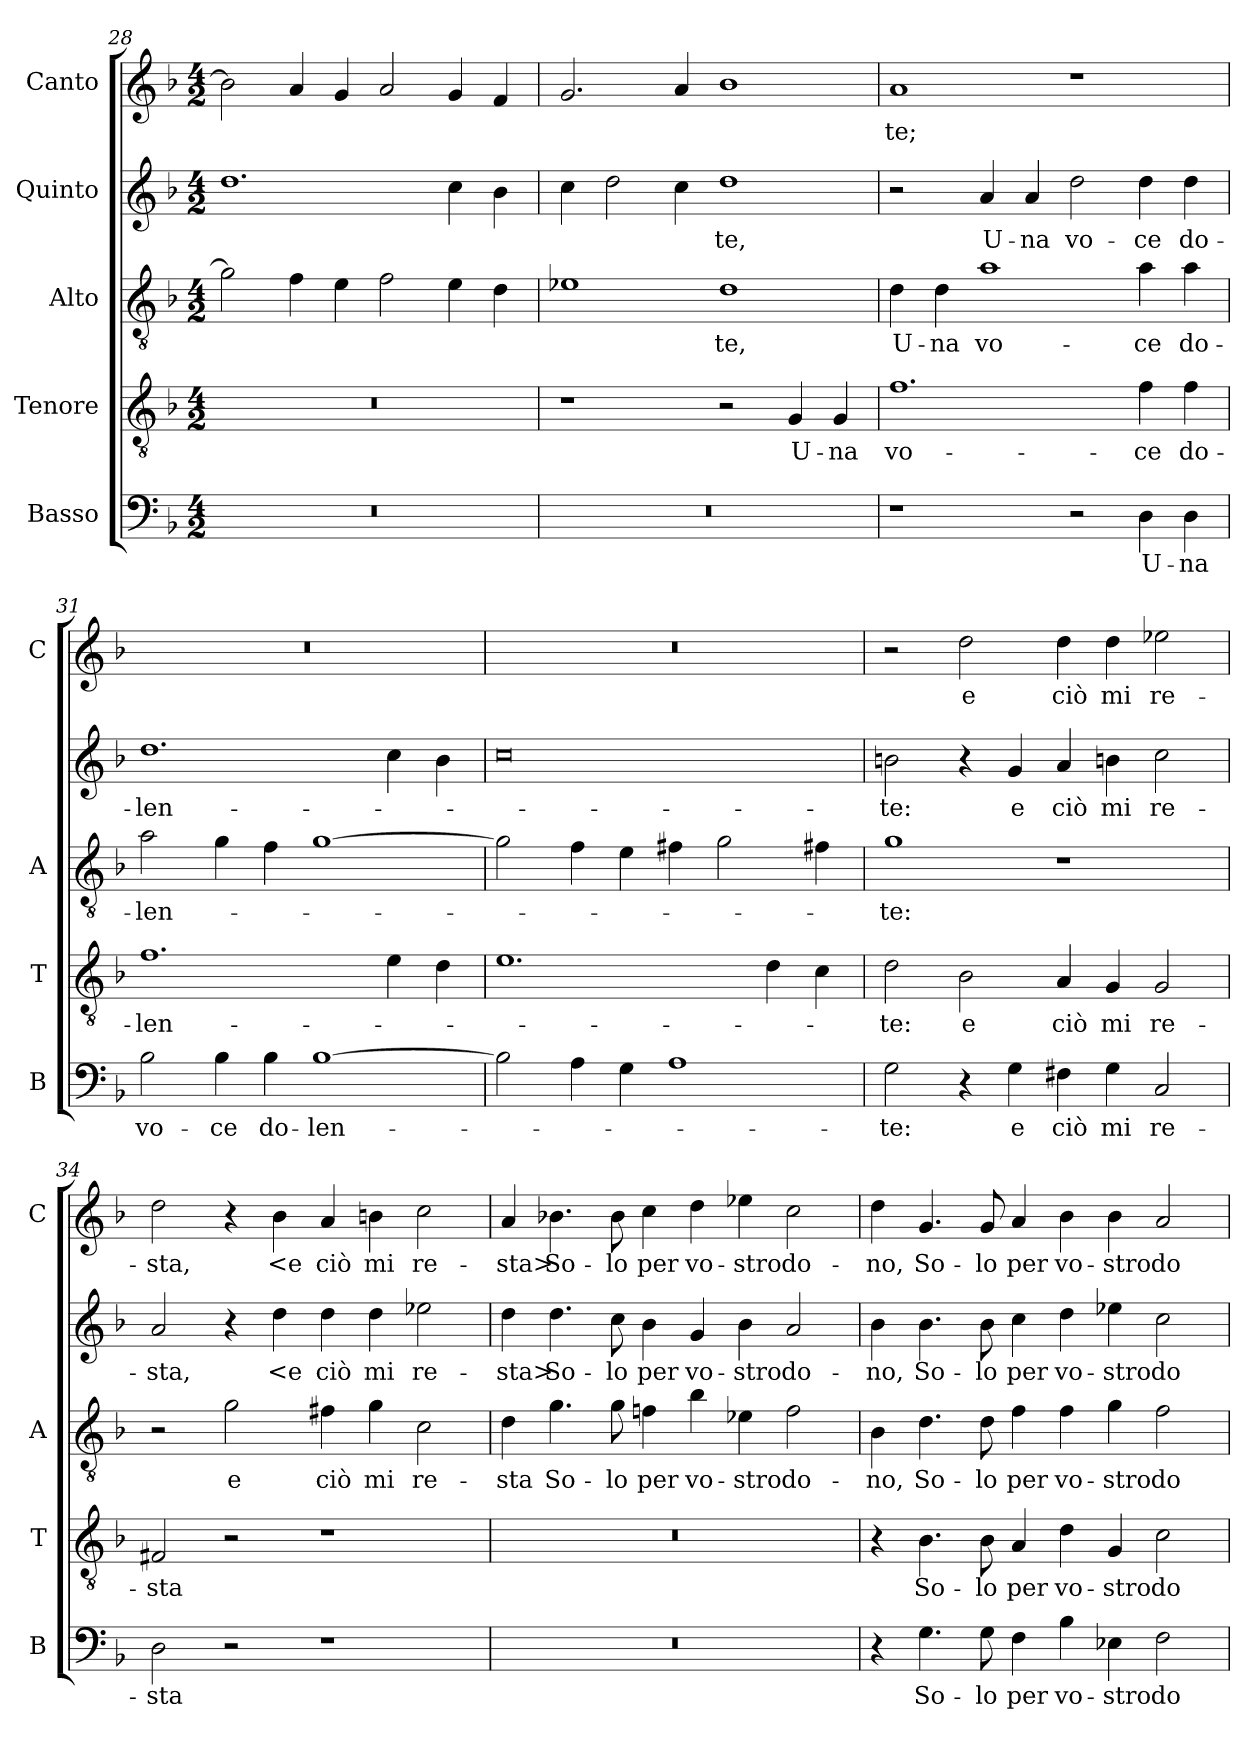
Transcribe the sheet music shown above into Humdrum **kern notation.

**kern	**text	**kern	**text	**kern	**text	**kern	**text	**kern	**text
*part5	*part5	*part4	*part4	*part3	*part3	*part2	*part2	*part1	*part1
*staff5	*staff5	*staff4	*staff4	*staff3	*staff3	*staff2	*staff2	*staff1	*staff1
*I"Basso	*	*I"Tenore	*	*I"Alto	*	*I"Quinto	*	*I"Canto	*
*I'B	*	*I'T	*	*I'A	*	*	*	*I'C	*
*clefF4	*	*clefGv2	*	*clefGv2	*	*clefG2	*	*clefG2	*
*k[b-]	*	*k[b-]	*	*k[b-]	*	*k[b-]	*	*k[b-]	*
*M4/2	*	*M4/2	*	*M4/2	*	*M4/2	*	*M4/2	*
=28	=28	=28	=28	=28	=28	=28	=28	=28	=28
0r	.	0r	.	2g]	.	1.dd	.	2b-]	.
.	.	.	.	4f	.	.	.	4a	.
.	.	.	.	4e	.	.	.	4g	.
.	.	.	.	2f	.	.	.	2a	.
.	.	.	.	4e	.	4cc	.	4g	.
.	.	.	.	4d	.	4b-	.	4f	.
=29	=29	=29	=29	=29	=29	=29	=29	=29	=29
0r	.	1r	.	1e-X	.	4cc	.	2.g	.
.	.	.	.	.	.	2dd	.	.	.
.	.	.	.	.	.	4cc	.	4a	.
.	.	2r	.	1d	-te,	1dd	-te,	1b-	.
.	.	4G	U-	.	.	.	.	.	.
.	.	4G	-na	.	.	.	.	.	.
=30	=30	=30	=30	=30	=30	=30	=30	=30	=30
1r	.	1.f	vo-	4d	U-	2r	.	1a	-te;
.	.	.	.	4d	-na	.	.	.	.
.	.	.	.	1a	vo-	4a	U-	.	.
.	.	.	.	.	.	4a	-na	.	.
2r	.	.	.	.	.	2dd	vo-	1r	.
4D	U-	4f	-ce	4a	-ce	4dd	-ce	.	.
4D	-na	4f	do-	4a	do-	4dd	do-	.	.
=31	=31	=31	=31	=31	=31	=31	=31	=31	=31
2B-	vo-	1.f	-len-	2a	-len-	1.dd	-len-	0r	.
4B-	-ce	.	.	4g	.	.	.	.	.
4B-	do-	.	.	4f	.	.	.	.	.
[1B-	-len-	.	.	[1g	.	.	.	.	.
.	.	4e	.	.	.	4cc	.	.	.
.	.	4d	.	.	.	4b-	.	.	.
=32	=32	=32	=32	=32	=32	=32	=32	=32	=32
2B-]	.	1.e	.	2g]	.	0cc	.	0r	.
4A	.	.	.	4f	.	.	.	.	.
4G	.	.	.	4e	.	.	.	.	.
1A	.	.	.	4f#X	.	.	.	.	.
.	.	.	.	2g	.	.	.	.	.
.	.	4d	.	.	.	.	.	.	.
.	.	4c	.	4f#X	.	.	.	.	.
=33	=33	=33	=33	=33	=33	=33	=33	=33	=33
2G	-te:	2d	-te:	1g	-te:	2bn	-te:	2r	.
4r	.	2B-	e	.	.	4r	.	2dd	e
4G	e	.	.	.	.	4g	e	.	.
4F#X	ciò	4A	ciò	1r	.	4a	ciò	4dd	ciò
4G	mi	4G	mi	.	.	4bn	mi	4dd	mi
2C	re-	2G	re-	.	.	2cc	re-	2ee-X	re-
=34	=34	=34	=34	=34	=34	=34	=34	=34	=34
2D	-sta	2F#X	-sta	2r	.	2a	-sta,	2dd	-sta,
2r	.	2r	.	2g	e	4r	.	4r	.
.	.	.	.	.	.	4dd	<e	4b-	<e
1r	.	1r	.	4f#X	ciò	4dd	ciò	4a	ciò
.	.	.	.	4g	mi	4dd	mi	4bn	mi
.	.	.	.	2c	re-	2ee-X	re-	2cc	re-
=35	=35	=35	=35	=35	=35	=35	=35	=35	=35
0r	.	0r	.	4d	-sta	4dd	-sta>	4a	-sta>
.	.	.	.	4.g	So-	4.dd	So-	4.b-X	So-
.	.	.	.	8g	-lo	8cc	-lo	8b-	-lo
.	.	.	.	4fn	per	4b-	per	4cc	per
.	.	.	.	4b-	vo-	4g	vo-	4dd	vo-
.	.	.	.	4e-X	-stro	4b-	-stro	4ee-X	-stro
.	.	.	.	2f	do-	2a	do-	2cc	do-
=36	=36	=36	=36	=36	=36	=36	=36	=36	=36
4r	.	4r	.	4B-	-no,	4b-	-no,	4dd	-no,
4.G	So-	4.B-	So-	4.d	So-	4.b-	So-	4.g	So-
8G	-lo	8B-	-lo	8d	-lo	8b-	-lo	8g	-lo
4F	per	4A	per	4f	per	4cc	per	4a	per
4B-	vo-	4d	vo-	4f	vo-	4dd	vo-	4b-	vo-
4E-X	-stro	4G	-stro	4g	-stro	4ee-X	-stro	4b-	-stro
2F	do-	2c	do-	2f	do-	2cc	do-	2a	do-
=	=	=	=	=	=	=	=	=	=
*-	*-	*-	*-	*-	*-	*-	*-	*-	*-
